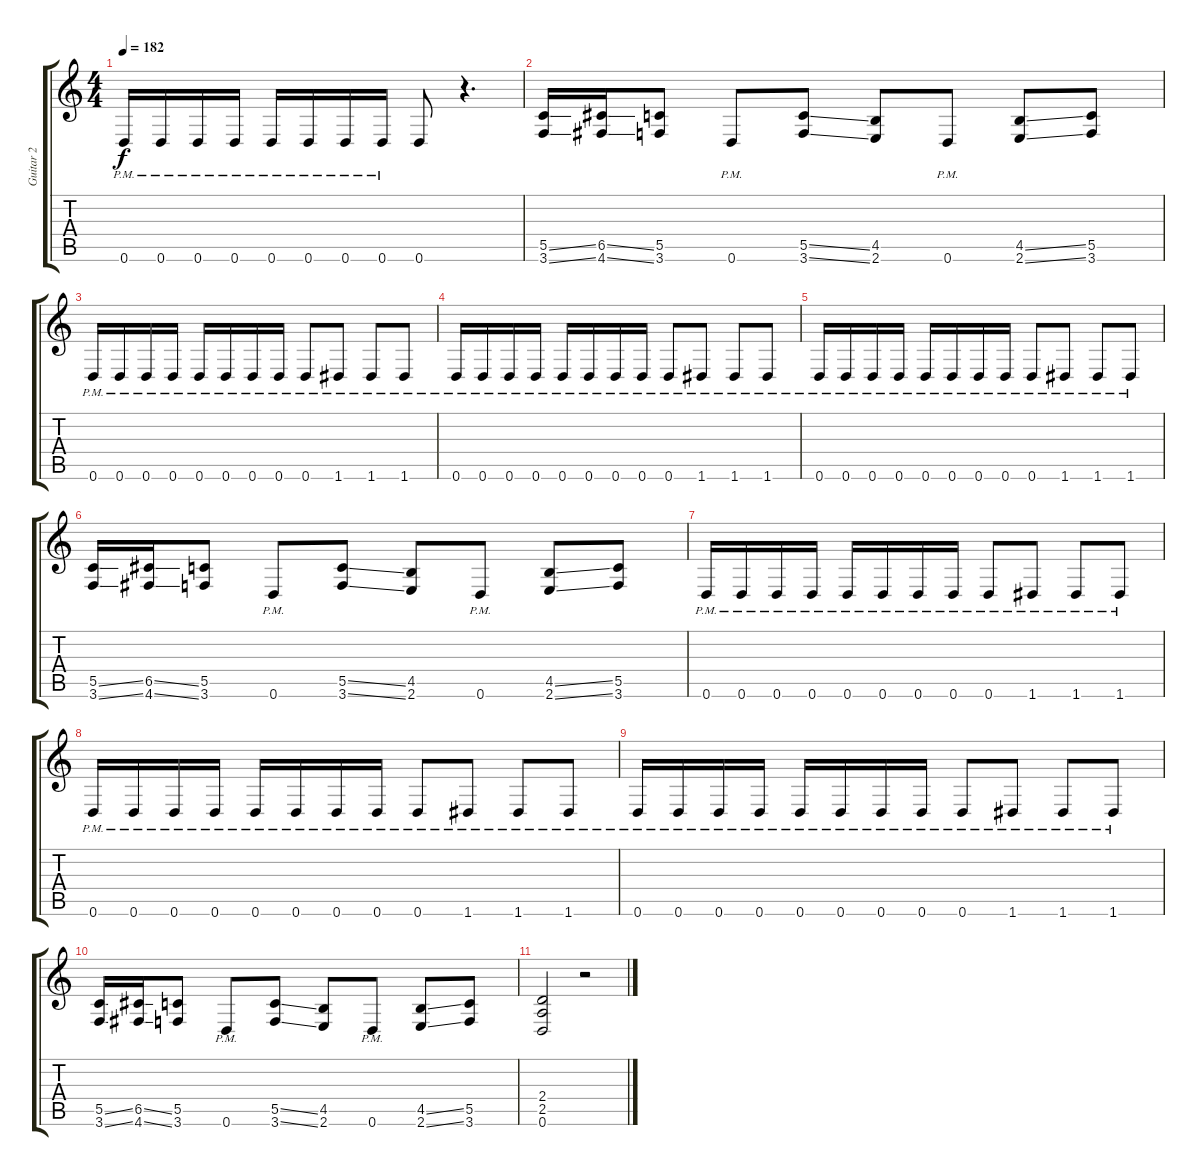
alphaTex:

\track ("Guitar 2" "Guitar 2") {instrument distortionguitar}
\staff {score tabs}
\tuning (D4 A3 F3 C3 G2 D2) {hide}
\ts (4 4)
\tempo 182
\clef g2
\ks c
0.6{pm}.16{dy f} 0.6{pm}.16 0.6{pm}.16 0.6{pm}.16 0.6{pm}.16 0.6{pm}.16 0.6{pm}.16 0.6{pm}.16 0.6.8 r.4{d} |
(5.5{ss} 3.6{ss}).16 (6.5{ss} 4.6{ss}).16 (5.5 3.6).8 0.6{pm}.8 (5.5{ss} 3.6{ss}).8 (4.5 2.6).8 0.6{pm}.8 (4.5{ss} 2.6{ss}).8 (5.5 3.6).8 |
0.6{pm}.16 0.6{pm}.16 0.6{pm}.16 0.6{pm}.16 0.6{pm}.16 0.6{pm}.16 0.6{pm}.16 0.6{pm}.16 0.6{pm}.8 1.6{pm}.8 1.6{pm}.8 1.6{pm}.8 |
0.6{pm}.16 0.6{pm}.16 0.6{pm}.16 0.6{pm}.16 0.6{pm}.16 0.6{pm}.16 0.6{pm}.16 0.6{pm}.16 0.6{pm}.8 1.6{pm}.8 1.6{pm}.8 1.6{pm}.8 |
0.6{pm}.16 0.6{pm}.16 0.6{pm}.16 0.6{pm}.16 0.6{pm}.16 0.6{pm}.16 0.6{pm}.16 0.6{pm}.16 0.6{pm}.8 1.6{pm}.8 1.6{pm}.8 1.6{pm}.8 |
(5.5{ss} 3.6{ss}).16 (6.5{ss} 4.6{ss}).16 (5.5 3.6).8 0.6{pm}.8 (5.5{ss} 3.6{ss}).8 (4.5 2.6).8 0.6{pm}.8 (4.5{ss} 2.6{ss}).8 (5.5 3.6).8 |
0.6{pm}.16 0.6{pm}.16 0.6{pm}.16 0.6{pm}.16 0.6{pm}.16 0.6{pm}.16 0.6{pm}.16 0.6{pm}.16 0.6{pm}.8 1.6{pm}.8 1.6{pm}.8 1.6{pm}.8 |
0.6{pm}.16 0.6{pm}.16 0.6{pm}.16 0.6{pm}.16 0.6{pm}.16 0.6{pm}.16 0.6{pm}.16 0.6{pm}.16 0.6{pm}.8 1.6{pm}.8 1.6{pm}.8 1.6{pm}.8 |
0.6{pm}.16 0.6{pm}.16 0.6{pm}.16 0.6{pm}.16 0.6{pm}.16 0.6{pm}.16 0.6{pm}.16 0.6{pm}.16 0.6{pm}.8 1.6{pm}.8 1.6{pm}.8 1.6{pm}.8 |
(5.5{ss} 3.6{ss}).16 (6.5{ss} 4.6{ss}).16 (5.5 3.6).8 0.6{pm}.8 (5.5{ss} 3.6{ss}).8 (4.5 2.6).8 0.6{pm}.8 (4.5{ss} 2.6{ss}).8 (5.5 3.6).8 |
(2.4 2.5 0.6).2 r.2
